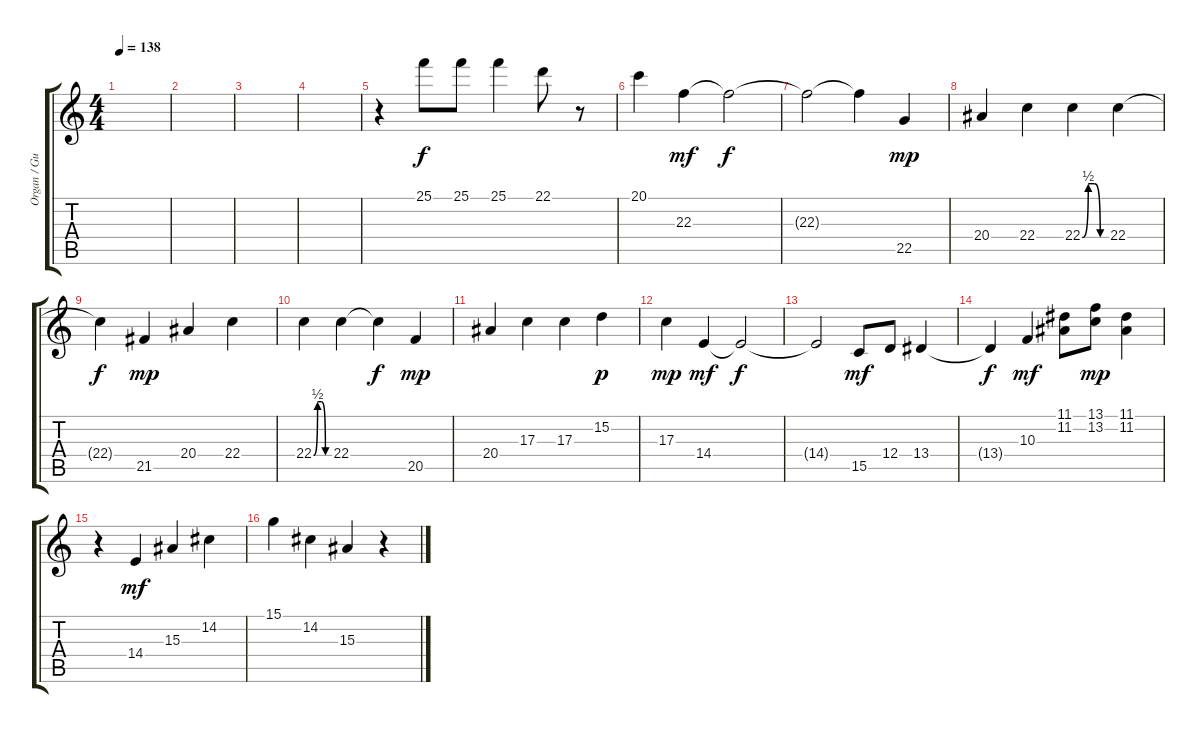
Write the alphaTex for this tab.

\track ("Organ / Guitar" "Organ / Gu") {instrument frenchhorn}
\staff {score tabs}
\tuning (E4 B3 G3 D3 A2 E2) {hide}
\ts (4 4)
\tempo 138
\clef g2
\ks c
|
|
|
|
r.4 25.1.8 25.1.8 25.1.4 22.1.8 r.8 |
20.1.4 22.3.4{dy mf} 22.3{t}.2{dy f} |
22.3{t}.2 22.3{t}.4 22.5.4{dy mp} |
20.4.4 22.4.4 22.4{be (custom 0 0 15 2 30 2 45 0 60 0)}.4 22.4.4 |
22.4{t}.4{dy f} 21.5.4{dy mp} 20.4.4 22.4.4 |
22.4{be (custom 0 0 15 2 30 2 45 0 60 0)}.4 22.4.4 22.4{t}.4{dy f} 20.5.4{dy mp} |
20.4.4 17.3.4 17.3.4 15.2.4{dy p} |
17.3.4{dy mp} 14.4.4{dy mf} 14.4{t}.2{dy f} |
14.4{t}.2 15.5.8{dy mf} 12.4.8 13.4.4 |
13.4{t}.4{dy f} 10.3.4{dy mf} (11.1 11.2).8 (13.1 13.2).8{dy mp} (11.1 11.2).4 |
r.4 14.4.4{dy mf} 15.3.4 14.2.4 |
15.1.4 14.2.4 15.3.4 r.4
